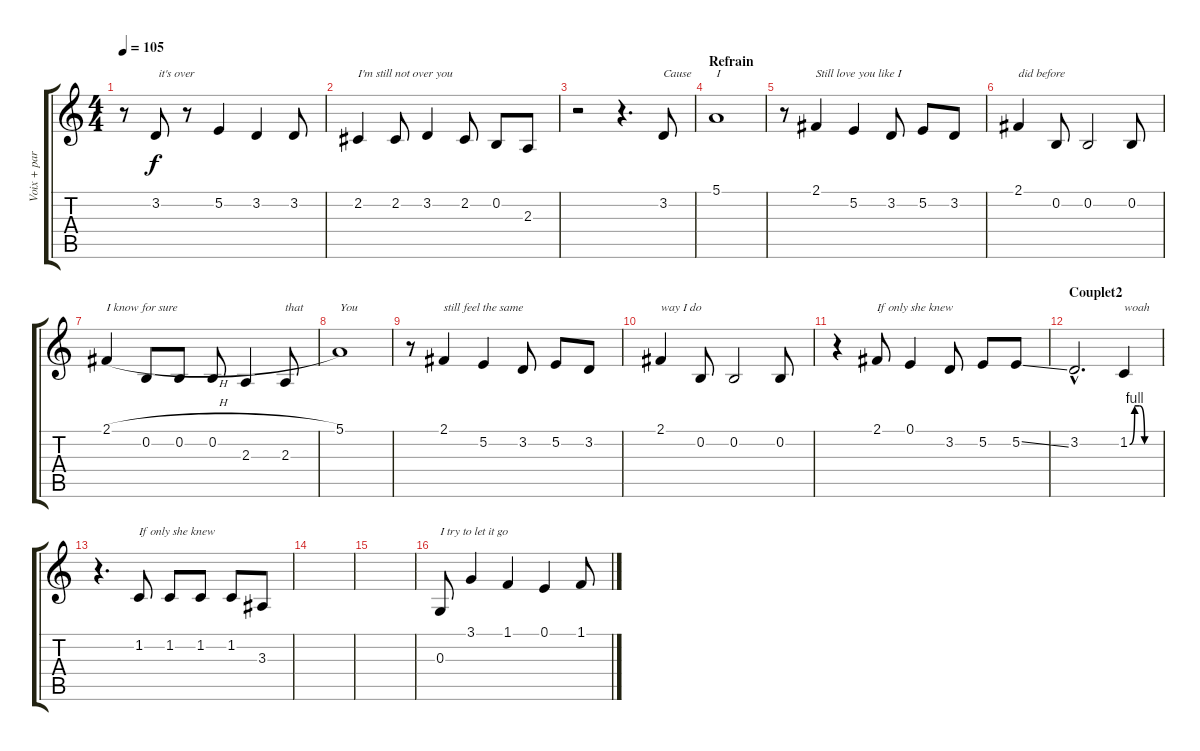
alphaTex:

\track ("Voix + paroles" "Voix + par") {instrument voiceoohs}
\staff {score tabs}
\tuning (E4 B3 G3 D3 A2 E2) {hide}
\ts (4 4)
\tempo 105
\clef g2
\ks c
r.8{dy f} 3.2.8{txt " it's over"} r.8 5.2.4 3.2.4 3.2.8 |
2.2.4{txt "I'm still not over you"} 2.2.8 3.2.4 2.2.8 0.2.8 2.3.8 |
r.2 r.4{d} 3.2.8{txt "Cause"} |
\section ("" "Refrain")
5.1.1{txt "I"} |
r.8 2.1.4{txt "Still love you like I"} 5.2.4 3.2.8 5.2.8 3.2.8 |
2.1.4{txt "did before"} 0.2.8 0.2.2 0.2.8 |
2.1{h}.4{txt "I know for sure"} 0.2.8 0.2.8 0.2.8 2.3.4 2.3.8{txt "that"} |
5.1.1{txt "You"} |
r.8 2.1.4{txt "still feel the same"} 5.2.4 3.2.8 5.2.8 3.2.8 |
2.1.4{txt "way I do"} 0.2.8 0.2.2 0.2.8 |
r.4 2.1.8{txt "If only she knew"} 0.1.4 3.2.8 5.2.8 5.2{ss}.8 |
\section ("" "Couplet2")
3.2{hac}.2{d} 1.2{be (custom 0 0 10 4 20 4 30 0 40 0 51 0 60 0)}.4{txt "woah"} |
r.4{d} 1.2.8{txt "If only she knew"} 1.2.8 1.2.8 1.2.8 3.3.8 |
|
|
0.3.8{txt "I try to let it go "} 3.1.4 1.1.4 0.1.4 1.1.8
